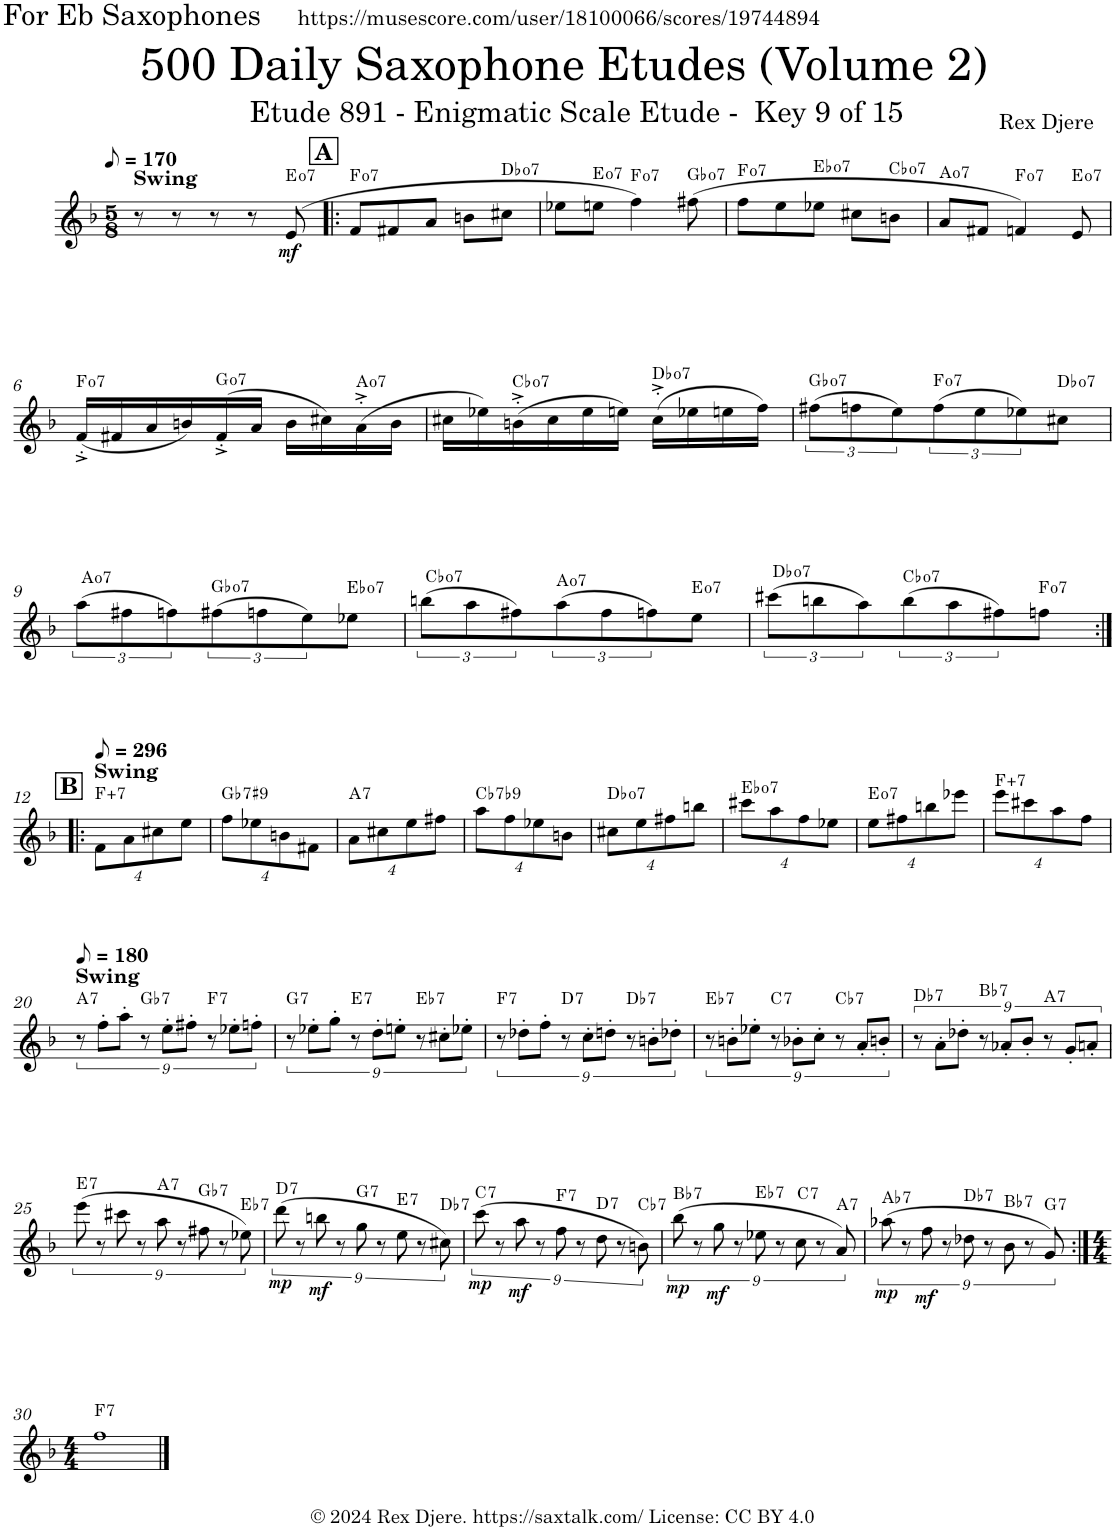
**kern	**dynam	**harte
*part1	*part1	*part1
*staff1	*staff1	*
*I"Alto Saxophone	*	*
*I'A. Sax.	*	*
*clefG2	*	*
*Trd5c9	*	*
*k[b-]	*	*
*M5/8	*	*
*MM85	*	*
=1	=1	=1
!LO:TX:a:B:t=Swing	!	!
8r	.	.
8r	.	.
8r	.	.
8r	.	.
!	!LO:DY:b	!LO:H:kt=7
(8e/	mf	E:dim7
!!LO:REH:place=s1:a:B:cj:fs=14:t=A
=2!|:	=2!|:	=2!|:
!	!	!LO:H:kt=7
8f/L	.	F:dim7
8f#X/	.	.
8a/J	.	.
8bn\L	.	.
!	!	!LO:H:kt=7
8cc#X\J	.	Db:dim7
=3	=3	=3
8ee-X\L	.	.
!	!	!LO:H:kt=7
8een\J	.	E:dim7
!	!	!LO:H:kt=7
4ff\)	.	F:dim7
!	!	!LO:H:kt=7
(8ff#X\	.	Gb:dim7
=4	=4	=4
!	!	!LO:H:kt=7
8ff\L	.	F:dim7
8ee\	.	.
!	!	!LO:H:kt=7
8ee-X\J	.	Eb:dim7
8cc#X\L	.	.
!	!	!LO:H:kt=7
8bn\J	.	Cb:dim7
=5	=5	=5
!	!	!LO:H:kt=7
8a/L	.	A:dim7
8f#X/J	.	.
!	!	!LO:H:kt=7
4fn/)	.	F:dim7
!	!	!LO:H:kt=7
8e/	.	E:dim7
!!LO:LB:g=z
=6	=6	=6
!	!	!LO:H:kt=7
(16f^'/LL	.	F:dim7
16f#X/	.	.
16a/	.	.
16bn/)	.	.
!	!	!LO:H:kt=7
(16f#^'/	.	G:dim7
16a/JJ	.	.
16b\LL	.	.
16cc#X\)	.	.
!	!	!LO:H:kt=7
(16a^'\	.	A:dim7
16b\JJ	.	.
=7	=7	=7
16cc#X\LL	.	.
16ee-X\)	.	.
!	!	!LO:H:kt=7
(16bn^'\	.	Cb:dim7
16cc#\	.	.
16ee-\	.	.
16een\JJ)	.	.
!	!	!LO:H:kt=7
(16cc#^'\LL	.	Db:dim7
16ee-X\	.	.
16een\	.	.
16ff\JJ)	.	.
=8	=8	=8
!	!	!LO:H:kt=7
(12ff#X\L	.	Gb:dim7
12ffn\	.	.
12ee\)	.	.
!	!	!LO:H:kt=7
(12ff\	.	F:dim7
12ee\	.	.
12ee-X\)	.	.
!	!	!LO:H:kt=7
8cc#X\J	.	Db:dim7
!!LO:LB:g=z
=9	=9	=9
!	!	!LO:H:kt=7
(12aa\L	.	A:dim7
12ff#X\	.	.
12ffn\)	.	.
!	!	!LO:H:kt=7
(12ff#X\	.	Gb:dim7
12ffn\	.	.
12ee\)	.	.
!	!	!LO:H:kt=7
8ee-X\J	.	Eb:dim7
=10	=10	=10
!	!	!LO:H:kt=7
(12bbn\L	.	Cb:dim7
12aa\	.	.
12ff#X\)	.	.
!	!	!LO:H:kt=7
(12aa\	.	A:dim7
12ff#\	.	.
12ffn\)	.	.
!	!	!LO:H:kt=7
8ee\J	.	E:dim7
=11	=11	=11
!	!	!LO:H:kt=7
(12ccc#X\L	.	Db:dim7
12bbn\	.	.
12aa\)	.	.
!	!	!LO:H:kt=7
(12bb\	.	Cb:dim7
12aa\	.	.
12ff#X\)	.	.
!	!	!LO:H:kt=7
8ffn\J	.	F:dim7
!!LO:LB:g=z
=12:|!|:	=12:|!|:	=12:|!|:
!!LO:REH:place=s1:a:B:cj:fs=14:t=B
*Xbrackettup	*	*
*MM148	*	*
!LO:TX:a:B:t=Swing	!	!LO:H:kt=7
32%5f\L	.	F:aug(b7)
32%5a\	.	.
32%5cc#X\	.	.
32%5ee\J	.	.
=13	=13	=13
!	!	!LO:H:kt=7
32%5ff\L	.	Gb:7(#9)
32%5ee-X\	.	.
32%5bn\	.	.
32%5f#X\J	.	.
=14	=14	=14
!	!	!LO:H:kt=7
32%5a\L	.	A:7
32%5cc#X\	.	.
32%5ee\	.	.
32%5ff#X\J	.	.
=15	=15	=15
!	!	!LO:H:kt=7
32%5aa\L	.	Cb:7(b9)
32%5ff\	.	.
32%5ee-X\	.	.
32%5bn\J	.	.
=16	=16	=16
!	!	!LO:H:kt=7
32%5cc#X\L	.	Db:dim7
32%5ee\	.	.
32%5ff#X\	.	.
32%5bbn\J	.	.
=17	=17	=17
!	!	!LO:H:kt=7
32%5ccc#X\L	.	Eb:dim7
32%5aa\	.	.
32%5ff\	.	.
32%5ee-X\J	.	.
=18	=18	=18
!	!	!LO:H:kt=7
32%5ee\L	.	E:dim7
32%5ff#X\	.	.
32%5bbn\	.	.
32%5eee-X\J	.	.
=19	=19	=19
!	!	!LO:H:kt=7
32%5eee\L	.	F:aug(b7)
32%5ccc#X\	.	.
32%5aa\	.	.
32%5ff\J	.	.
!!LO:LB:g=z
=20	=20	=20
*brackettup	*	*
*MM90	*	*
!LO:TX:a:B:t=Swing	!	!LO:H:kt=7
72%5r	.	A:7
72%5ff'\L	.	.
72%5aa'\J	.	.
!	!	!LO:H:kt=7
72%5r	.	Gb:7
72%5ee'\L	.	.
72%5ff#X'\J	.	.
!	!	!LO:H:kt=7
72%5r	.	F:7
72%5ee-X'\L	.	.
72%5ffn'\J	.	.
=21	=21	=21
!	!	!LO:H:kt=7
72%5r	.	G:7
72%5ee-X'\L	.	.
72%5gg'\J	.	.
!	!	!LO:H:kt=7
72%5r	.	E:7
72%5dd'\L	.	.
72%5een'\J	.	.
!	!	!LO:H:kt=7
72%5r	.	Eb:7
72%5cc#X'\L	.	.
72%5ee-X'\J	.	.
=22	=22	=22
!	!	!LO:H:kt=7
72%5r	.	F:7
72%5dd-X'\L	.	.
72%5ff'\J	.	.
!	!	!LO:H:kt=7
72%5r	.	D:7
72%5cc'\L	.	.
72%5ddn'\J	.	.
!	!	!LO:H:kt=7
72%5r	.	Db:7
72%5bn'\L	.	.
72%5dd-X'\J	.	.
=23	=23	=23
!	!	!LO:H:kt=7
72%5r	.	Eb:7
72%5bn'\L	.	.
72%5ee-X'\J	.	.
!	!	!LO:H:kt=7
72%5r	.	C:7
72%5b-X'\L	.	.
72%5cc'\J	.	.
!	!	!LO:H:kt=7
72%5r	.	Cb:7
72%5a'/L	.	.
72%5bn'/J	.	.
=24	=24	=24
!	!	!LO:H:kt=7
72%5r	.	Db:7
72%5a'\L	.	.
72%5dd-X'\J	.	.
!	!	!LO:H:kt=7
72%5r	.	Bb:7
72%5a-X'/L	.	.
72%5b-'/J	.	.
!	!	!LO:H:kt=7
72%5r	.	A:7
72%5g'/L	.	.
72%5an'/J	.	.
!!LO:LB:g=z
=25	=25	=25
!	!	!LO:H:kt=7
(72%5eee\	.	E:7
72%5r	.	.
72%5ccc#X\	.	.
72%5r	.	.
!	!	!LO:H:kt=7
72%5aa\	.	A:7
72%5r	.	.
!	!	!LO:H:kt=7
72%5ff#X\	.	Gb:7
72%5r	.	.
!	!	!LO:H:kt=7
72%5ee-X\)	.	Eb:7
=26	=26	=26
!	!LO:DY:b	!LO:H:kt=7
(72%5ddd\	mp	D:7
72%5r	.	.
!	!LO:DY:b	!
72%5bbn\	mf	.
72%5r	.	.
!	!	!LO:H:kt=7
72%5gg\	.	G:7
72%5r	.	.
!	!	!LO:H:kt=7
72%5ee\	.	E:7
72%5r	.	.
!	!	!LO:H:kt=7
72%5cc#X\)	.	Db:7
=27	=27	=27
!	!LO:DY:b	!LO:H:kt=7
(72%5ccc\	mp	C:7
72%5r	.	.
!	!LO:DY:b	!
72%5aa\	mf	.
72%5r	.	.
!	!	!LO:H:kt=7
72%5ff\	.	F:7
72%5r	.	.
!	!	!LO:H:kt=7
72%5dd\	.	D:7
72%5r	.	.
!	!	!LO:H:kt=7
72%5bn\)	.	Cb:7
=28	=28	=28
!	!LO:DY:b	!LO:H:kt=7
(72%5bb-\	mp	Bb:7
72%5r	.	.
!	!LO:DY:b	!
72%5gg\	mf	.
72%5r	.	.
!	!	!LO:H:kt=7
72%5ee-X\	.	Eb:7
72%5r	.	.
!	!	!LO:H:kt=7
72%5cc\	.	C:7
72%5r	.	.
!	!	!LO:H:kt=7
72%5a/)	.	A:7
=29	=29	=29
!	!LO:DY:b	!LO:H:kt=7
(72%5aa-X\	mp	Ab:7
72%5r	.	.
!	!LO:DY:b	!
72%5ff\	mf	.
72%5r	.	.
!	!	!LO:H:kt=7
72%5dd-X\	.	Db:7
72%5r	.	.
!	!	!LO:H:kt=7
72%5b-\	.	Bb:7
72%5r	.	.
!	!	!LO:H:kt=7
72%5g/)	.	G:7
!!LO:LB:g=z
=30:|!	=30:|!	=30:|!
*M4/4	*	*
!	!	!LO:H:kt=7
1ff	.	F:7
==	==	==
*-	*-	*-
